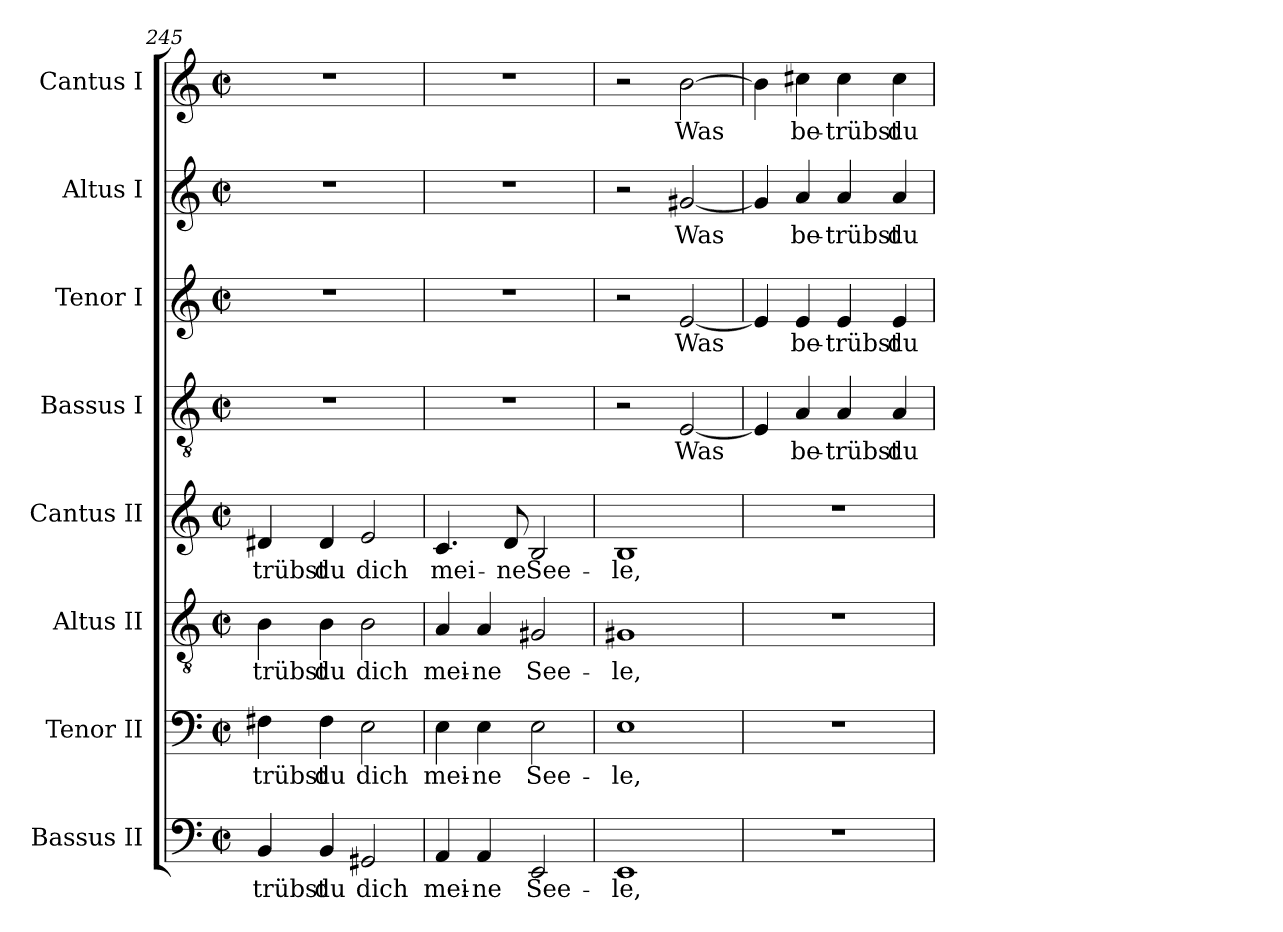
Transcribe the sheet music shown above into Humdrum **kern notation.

**kern	**text	**kern	**text	**kern	**text	**kern	**text	**kern	**text	**kern	**text	**kern	**text	**kern	**text
*part8	*part8	*part7	*part7	*part6	*part6	*part5	*part5	*part4	*part4	*part3	*part3	*part2	*part2	*part1	*part1
*staff8	*staff8	*staff7	*staff7	*staff6	*staff6	*staff5	*staff5	*staff4	*staff4	*staff3	*staff3	*staff2	*staff2	*staff1	*staff1
*I"Bassus II	*	*I"Tenor II	*	*I"Altus II	*	*I"Cantus II	*	*I"Bassus I	*	*I"Tenor I	*	*I"Altus I	*	*I"Cantus I	*
*I'B2	*	*I'T2	*	*I'A2	*	*I'C2	*	*I'B1	*	*I'T1	*	*I'A1	*	*I'C1	*
!!LO:LB:g=z
*clefF4	*	*clefF4	*	*clefGv2	*	*clefG2	*	*clefGv2	*	*clefG2	*	*clefG2	*	*clefG2	*
*k[]	*	*k[]	*	*k[]	*	*k[]	*	*k[]	*	*k[]	*	*k[]	*	*k[]	*
*C:	*	*C:	*	*C:	*	*C:	*	*C:	*	*C:	*	*C:	*	*C:	*
*M2/2	*	*M2/2	*	*M2/2	*	*M2/2	*	*M2/2	*	*M2/2	*	*M2/2	*	*M2/2	*
*met(c|)	*	*met(c|)	*	*met(c|)	*	*met(c|)	*	*met(c|)	*	*met(c|)	*	*met(c|)	*	*met(c|)	*
=245	=245	=245	=245	=245	=245	=245	=245	=245	=245	=245	=245	=245	=245	=245	=245
!	!LO:LY:b	!	!	!	!	!	!	!	!	!	!	!	!	!	!
!	!	!	!LO:LY:b	!	!	!	!	!	!	!	!	!	!	!	!
!	!	!	!	!	!LO:LY:b	!	!	!	!	!	!	!	!	!	!
!	!	!	!	!	!	!	!LO:LY:b	!	!	!	!	!	!	!	!
4BB/	-trübst	4F#X\	-trübst	4B\	-trübst	4d#X/	-trübst	1r	.	1r	.	1r	.	1r	.
!	!LO:LY:b	!	!	!	!	!	!	!	!	!	!	!	!	!	!
!	!	!	!LO:LY:b	!	!	!	!	!	!	!	!	!	!	!	!
!	!	!	!	!	!LO:LY:b	!	!	!	!	!	!	!	!	!	!
!	!	!	!	!	!	!	!LO:LY:b	!	!	!	!	!	!	!	!
4BB/	du	4F#\	du	4B\	du	4d#/	du	.	.	.	.	.	.	.	.
!	!LO:LY:b	!	!	!	!	!	!	!	!	!	!	!	!	!	!
!	!	!	!LO:LY:b	!	!	!	!	!	!	!	!	!	!	!	!
!	!	!	!	!	!LO:LY:b	!	!	!	!	!	!	!	!	!	!
!	!	!	!	!	!	!	!LO:LY:b	!	!	!	!	!	!	!	!
2GG#X/	dich	2E\	dich	2B\	dich	2e/	dich	.	.	.	.	.	.	.	.
=246	=246	=246	=246	=246	=246	=246	=246	=246	=246	=246	=246	=246	=246	=246	=246
!	!LO:LY:b	!	!	!	!	!	!	!	!	!	!	!	!	!	!
!	!	!	!LO:LY:b	!	!	!	!	!	!	!	!	!	!	!	!
!	!	!	!	!	!LO:LY:b	!	!	!	!	!	!	!	!	!	!
!	!	!	!	!	!	!	!LO:LY:b	!	!	!	!	!	!	!	!
4AA/	mei-	4E\	mei-	4A/	mei-	4.c/	mei-	1r	.	1r	.	1r	.	1r	.
!	!LO:LY:b	!	!	!	!	!	!	!	!	!	!	!	!	!	!
!	!	!	!LO:LY:b	!	!	!	!	!	!	!	!	!	!	!	!
!	!	!	!	!	!LO:LY:b	!	!	!	!	!	!	!	!	!	!
4AA/	-ne	4E\	-ne	4A/	-ne	.	.	.	.	.	.	.	.	.	.
!	!	!	!	!	!	!	!LO:LY:b	!	!	!	!	!	!	!	!
.	.	.	.	.	.	8d/	-ne	.	.	.	.	.	.	.	.
!	!LO:LY:b	!	!	!	!	!	!	!	!	!	!	!	!	!	!
!	!	!	!LO:LY:b	!	!	!	!	!	!	!	!	!	!	!	!
!	!	!	!	!	!LO:LY:b	!	!	!	!	!	!	!	!	!	!
!	!	!	!	!	!	!	!LO:LY:b	!	!	!	!	!	!	!	!
2EE/	See-	2E\	See-	2G#X/	See-	2B/	See-	.	.	.	.	.	.	.	.
=247	=247	=247	=247	=247	=247	=247	=247	=247	=247	=247	=247	=247	=247	=247	=247
!	!LO:LY:b	!	!	!	!	!	!	!	!	!	!	!	!	!	!
!	!	!	!LO:LY:b	!	!	!	!	!	!	!	!	!	!	!	!
!	!	!	!	!	!LO:LY:b	!	!	!	!	!	!	!	!	!	!
!	!	!	!	!	!	!	!LO:LY:b	!	!	!	!	!	!	!	!
1EE	-le,	1E	-le,	1G#X	-le,	1B	-le,	2r	.	2r	.	2r	.	2r	.
!	!	!	!	!	!	!	!	!	!LO:LY:b	!	!	!	!	!	!
!	!	!	!	!	!	!	!	!	!	!	!LO:LY:b	!	!	!	!
!	!	!	!	!	!	!	!	!	!	!	!	!	!LO:LY:b	!	!
!	!	!	!	!	!	!	!	!	!	!	!	!	!	!	!LO:LY:b
.	.	.	.	.	.	.	.	[2E/	Was	[2e/	Was	[2g#X/	Was	[2b\	Was
=248	=248	=248	=248	=248	=248	=248	=248	=248	=248	=248	=248	=248	=248	=248	=248
1r	.	1r	.	1r	.	1r	.	4E/]	.	4e/]	.	4g#/]	.	4b\]	.
!	!	!	!	!	!	!	!	!	!LO:LY:b	!	!	!	!	!	!
!	!	!	!	!	!	!	!	!	!	!	!LO:LY:b	!	!	!	!
!	!	!	!	!	!	!	!	!	!	!	!	!	!LO:LY:b	!	!
!	!	!	!	!	!	!	!	!	!	!	!	!	!	!	!LO:LY:b
.	.	.	.	.	.	.	.	4A/	be-	4e/	be-	4a/	be-	4cc#X\	be-
!	!	!	!	!	!	!	!	!	!LO:LY:b	!	!	!	!	!	!
!	!	!	!	!	!	!	!	!	!	!	!LO:LY:b	!	!	!	!
!	!	!	!	!	!	!	!	!	!	!	!	!	!LO:LY:b	!	!
!	!	!	!	!	!	!	!	!	!	!	!	!	!	!	!LO:LY:b
.	.	.	.	.	.	.	.	4A/	-trübst	4e/	-trübst	4a/	-trübst	4cc#\	-trübst
!	!	!	!	!	!	!	!	!	!LO:LY:b	!	!	!	!	!	!
!	!	!	!	!	!	!	!	!	!	!	!LO:LY:b	!	!	!	!
!	!	!	!	!	!	!	!	!	!	!	!	!	!LO:LY:b	!	!
!	!	!	!	!	!	!	!	!	!	!	!	!	!	!	!LO:LY:b
.	.	.	.	.	.	.	.	4A/	du	4e/	du	4a/	du	4cc#\	du
=	=	=	=	=	=	=	=	=	=	=	=	=	=	=	=
*-	*-	*-	*-	*-	*-	*-	*-	*-	*-	*-	*-	*-	*-	*-	*-
